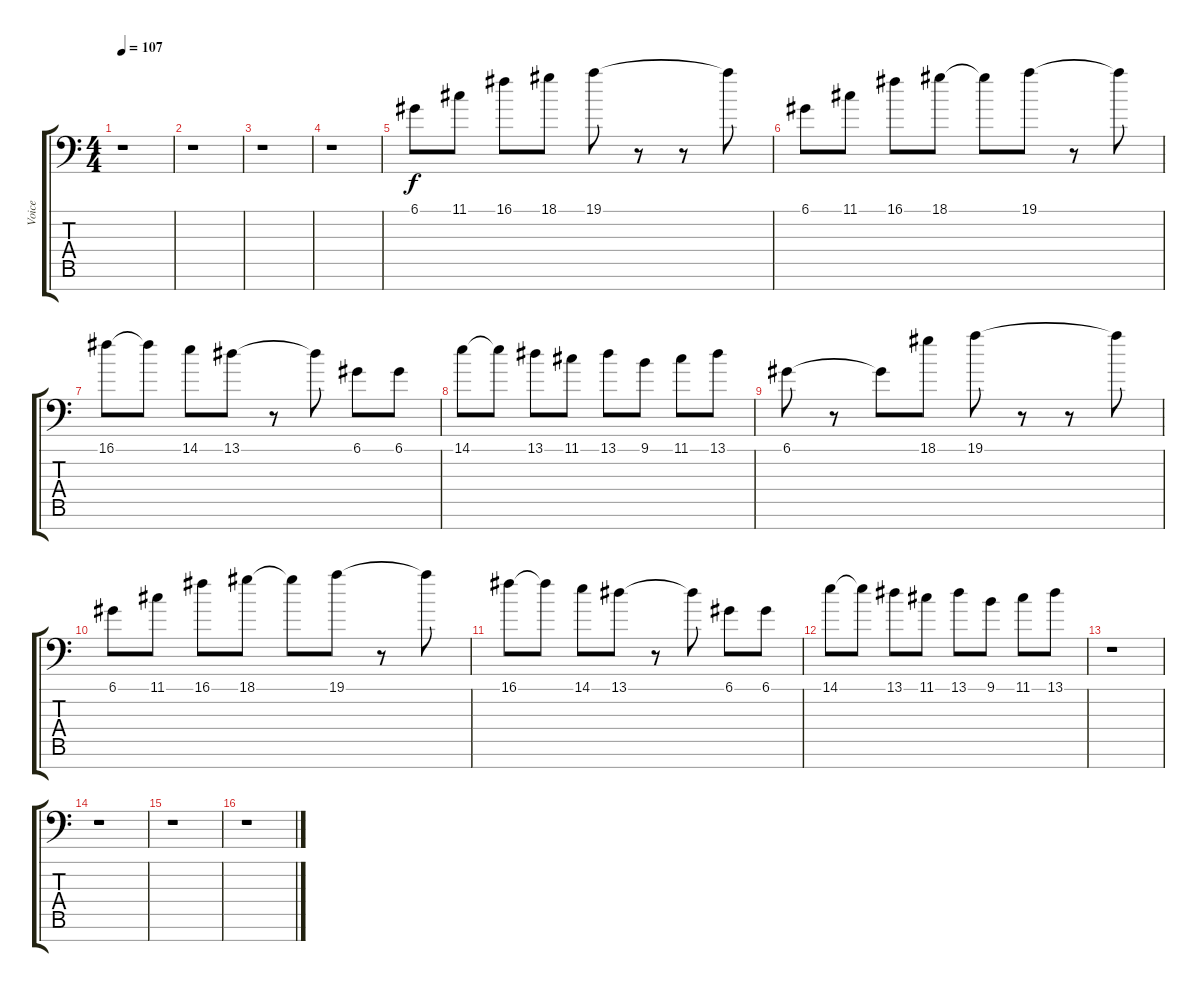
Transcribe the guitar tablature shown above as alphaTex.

\track ("Voice" "Voice") {instrument synthvoice}
\staff {score tabs}
\tuning (D4 Eb3 B2 Gb2 Db2 Ab1 Eb1) {hide}
\ts (4 4)
\tempo 107
\clef f4
\ks c
r.1{dy f instrument synthvoice} |
r.1 |
r.1 |
r.1 |
6.1.8 11.1.8 16.1.8 18.1.8 19.1.8 r.8 r.8 19.1{t}.8 |
6.1.8 11.1.8 16.1.8 18.1.8 18.1{t}.8 19.1.8 r.8 19.1{t}.8 |
16.1.8 16.1{t}.8 14.1.8 13.1.8 r.8 13.1{t}.8 6.1.8 6.1.8 |
14.1.8 14.1{t}.8 13.1.8 11.1.8 13.1.8 9.1.8 11.1.8 13.1.8 |
6.1.8 r.8 6.1{t}.8 18.1.8 19.1.8 r.8 r.8 19.1{t}.8 |
6.1.8 11.1.8 16.1.8 18.1.8 18.1{t}.8 19.1.8 r.8 19.1{t}.8 |
16.1.8 16.1{t}.8 14.1.8 13.1.8 r.8 13.1{t}.8 6.1.8 6.1.8 |
14.1.8 14.1{t}.8 13.1.8 11.1.8 13.1.8 9.1.8 11.1.8 13.1.8 |
r.1 |
r.1 |
r.1 |
r.1
